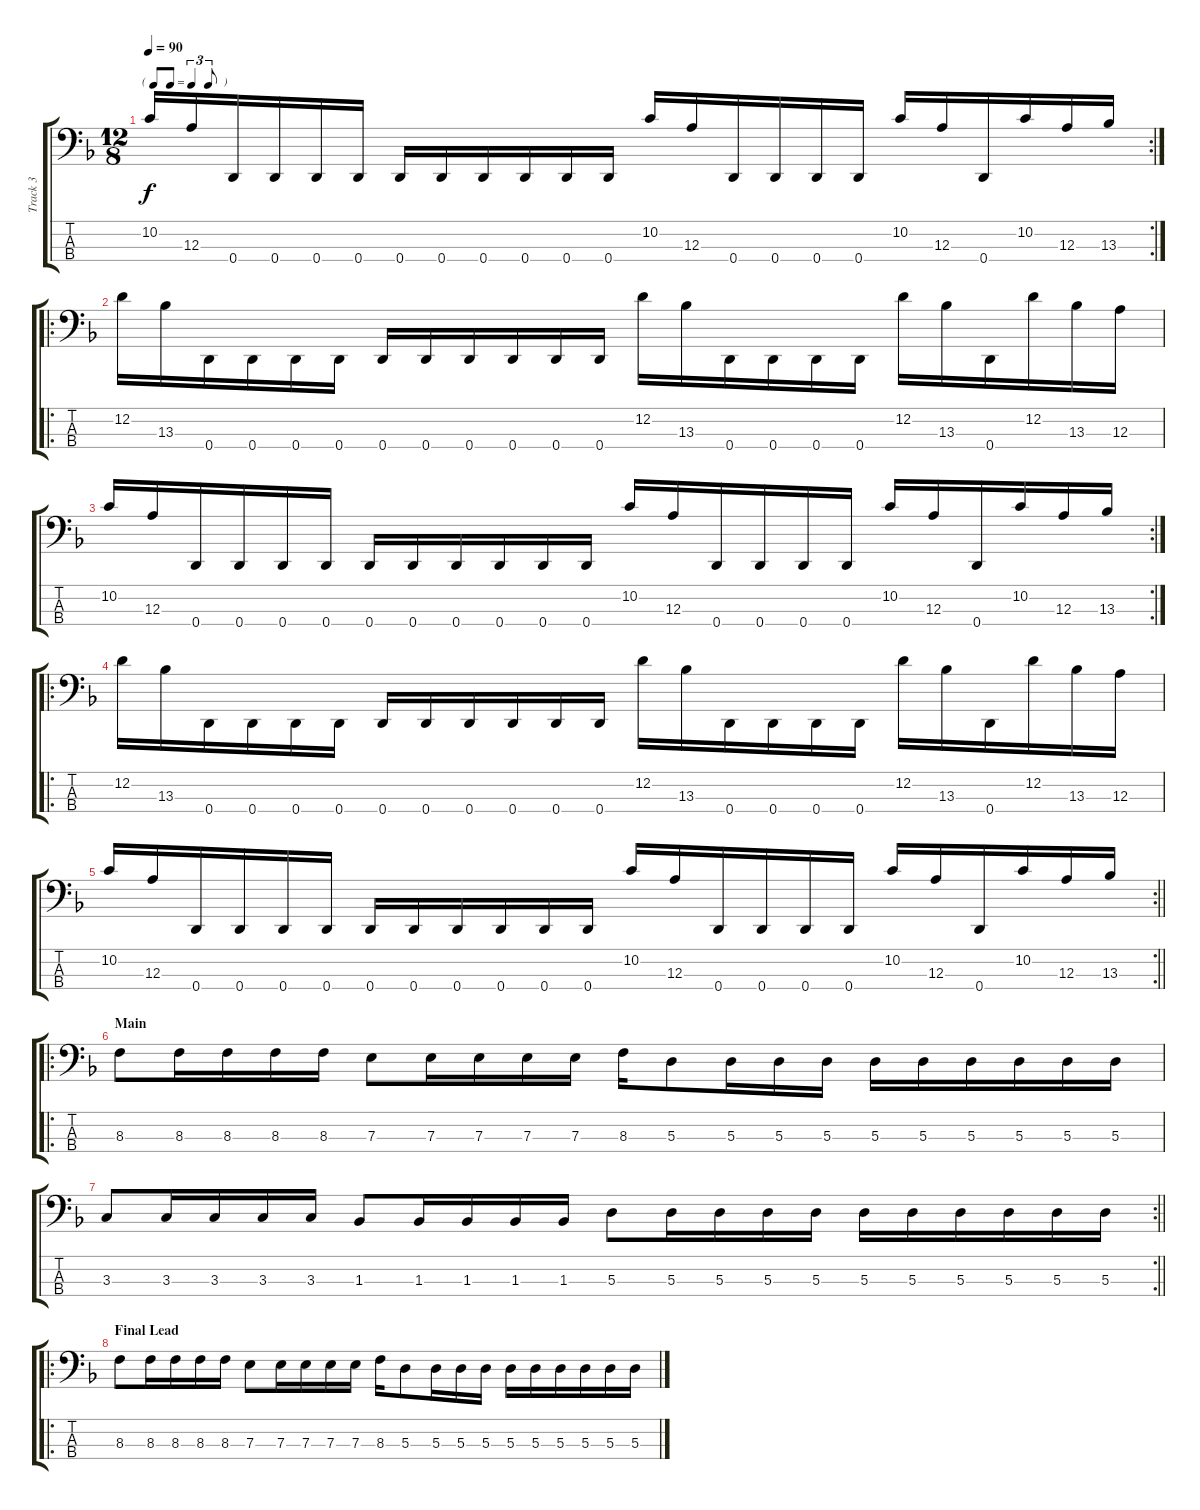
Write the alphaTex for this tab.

\track ("Track 3" "Track 3") {instrument electricbasspick}
\staff {score tabs}
\tuning (G2 D2 A1 D1) {hide}
\rc 2
\ts (12 8)
\tf triplet8th
\tempo 90
\clef f4
\ks dminor
10.2.16{dy f} 12.3.16 0.4.16 0.4.16 0.4.16 0.4.16 0.4.16 0.4.16 0.4.16 0.4.16 0.4.16 0.4.16 10.2.16 12.3.16 0.4.16 0.4.16 0.4.16 0.4.16 10.2.16 12.3.16 0.4.16 10.2.16 12.3.16 13.3.16 |
\ro
12.2.16 13.3.16 0.4.16 0.4.16 0.4.16 0.4.16 0.4.16 0.4.16 0.4.16 0.4.16 0.4.16 0.4.16 12.2.16 13.3.16 0.4.16 0.4.16 0.4.16 0.4.16 12.2.16 13.3.16 0.4.16 12.2.16 13.3.16 12.3.16 |
\rc 2
10.2.16 12.3.16 0.4.16 0.4.16 0.4.16 0.4.16 0.4.16 0.4.16 0.4.16 0.4.16 0.4.16 0.4.16 10.2.16 12.3.16 0.4.16 0.4.16 0.4.16 0.4.16 10.2.16 12.3.16 0.4.16 10.2.16 12.3.16 13.3.16 |
\ro
12.2.16 13.3.16 0.4.16 0.4.16 0.4.16 0.4.16 0.4.16 0.4.16 0.4.16 0.4.16 0.4.16 0.4.16 12.2.16 13.3.16 0.4.16 0.4.16 0.4.16 0.4.16 12.2.16 13.3.16 0.4.16 12.2.16 13.3.16 12.3.16 |
\rc 2
\barLineRight lightlight
10.2.16 12.3.16 0.4.16 0.4.16 0.4.16 0.4.16 0.4.16 0.4.16 0.4.16 0.4.16 0.4.16 0.4.16 10.2.16 12.3.16 0.4.16 0.4.16 0.4.16 0.4.16 10.2.16 12.3.16 0.4.16 10.2.16 12.3.16 13.3.16 |
\ro
\section ("" "Main")
8.3.8 8.3.16 8.3.16 8.3.16 8.3.16 7.3.8 7.3.16 7.3.16 7.3.16 7.3.16 8.3.16 5.3.8 5.3.16 5.3.16 5.3.16 5.3.16 5.3.16 5.3.16 5.3.16 5.3.16 5.3.16 |
\rc 2
\barLineRight lightlight
3.3.8 3.3.16 3.3.16 3.3.16 3.3.16 1.3.8 1.3.16 1.3.16 1.3.16 1.3.16 5.3.8 5.3.16 5.3.16 5.3.16 5.3.16 5.3.16 5.3.16 5.3.16 5.3.16 5.3.16 5.3.16 |
\ro
\section ("" "Final Lead")
8.3.8 8.3.16 8.3.16 8.3.16 8.3.16 7.3.8 7.3.16 7.3.16 7.3.16 7.3.16 8.3.16 5.3.8 5.3.16 5.3.16 5.3.16 5.3.16 5.3.16 5.3.16 5.3.16 5.3.16 5.3.16
